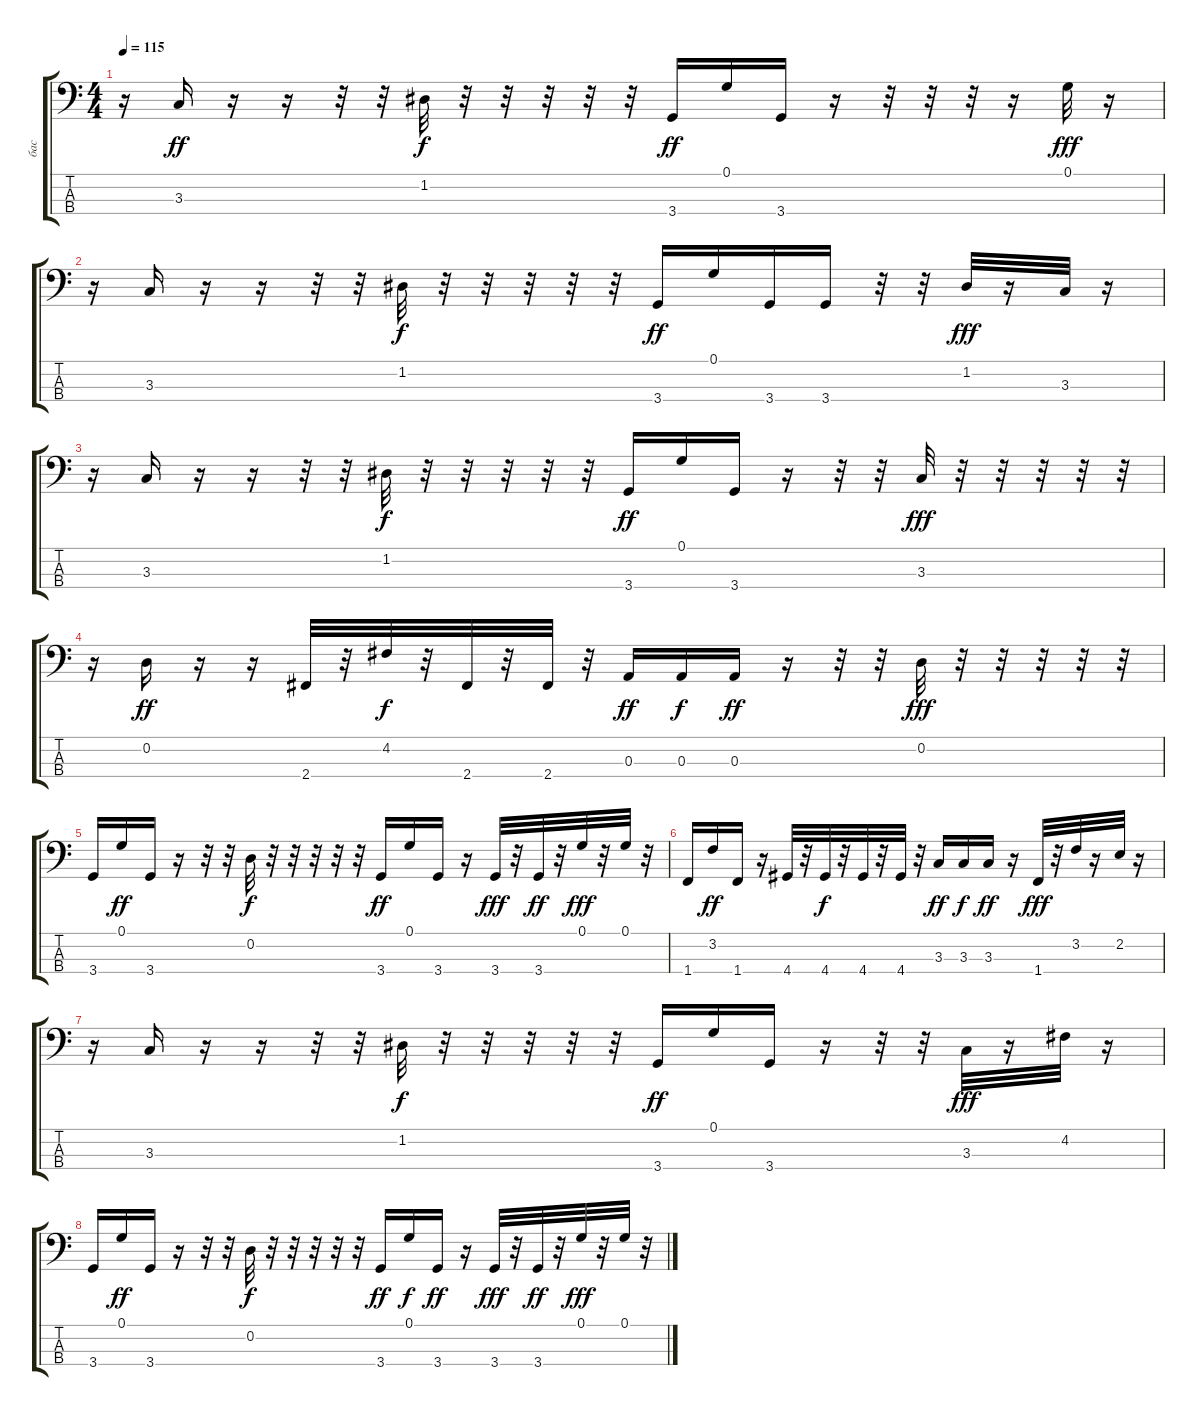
\track ("бас" "бас") {instrument electricbassfinger}
\staff {score tabs}
\tuning (G2 D2 A1 E1) {hide}
\ts (4 4)
\tempo 115
\clef f4
\ks c
r.16{dy fff} 3.3.16{dy ff} r.16 r.16 r.32 r.32 1.2.32{dy f} r.32 r.32 r.32 r.32 r.32 3.4.16{dy ff} 0.1.16{volume 16} 3.4.16 r.16 r.32 r.32 r.32 r.16 0.1.32{dy fff} r.16 |
r.16 3.3.16 r.16 r.16 r.32 r.32 1.2.32{dy f} r.32 r.32 r.32 r.32 r.32 3.4.16{dy ff} 0.1.16 3.4.16 3.4.16 r.32 r.32 1.2.32{dy fff} r.16 3.3.32 r.16 |
r.16 3.3.16 r.16 r.16 r.32 r.32 1.2.32{dy f} r.32 r.32 r.32 r.32 r.32 3.4.16{dy ff} 0.1.16 3.4.16 r.16 r.32 r.32 3.3.32{dy fff} r.32 r.32 r.32 r.32 r.32 |
r.16 0.2.16{dy ff} r.16 r.16 2.4.32 r.32 4.2.32{dy f} r.32 2.4.32 r.32 2.4.32 r.32 0.3.16{dy ff} 0.3.16{dy f} 0.3.16{dy ff} r.16 r.32 r.32 0.2.32{dy fff} r.32 r.32 r.32 r.32 r.32 |
3.4.16 0.1.16{dy ff} 3.4.16 r.16 r.32 r.32 0.2.32{dy f} r.32 r.32 r.32 r.32 r.32 3.4.16{dy ff} 0.1.16 3.4.16 r.16 3.4.32{dy fff} r.32 3.4.32{dy ff} r.32 0.1.32{dy fff} r.32 0.1.32 r.32 |
1.4.16 3.2.16{dy ff} 1.4.16 r.16 4.4.32 r.32 4.4.32{dy f} r.32 4.4.32 r.32 4.4.32 r.32 3.3.16{dy ff} 3.3.16{dy f} 3.3.16{dy ff} r.16 1.4.32{dy fff} r.32 3.2.32 r.16 2.2.32 r.16 |
r.16 3.3.16 r.16 r.16 r.32 r.32 1.2.32{dy f} r.32 r.32 r.32 r.32 r.32 3.4.16{dy ff} 0.1.16 3.4.16 r.16 r.32 r.32 3.3.32{dy fff} r.16 4.2.32 r.16 |
3.4.16 0.1.16{dy ff} 3.4.16 r.16 r.32 r.32 0.2.32{dy f} r.32 r.32 r.32 r.32 r.32 3.4.16{dy ff} 0.1.16{dy f} 3.4.16{dy ff} r.16 3.4.32{dy fff} r.32 3.4.32{dy ff} r.32 0.1.32{dy fff} r.32 0.1.32 r.32
